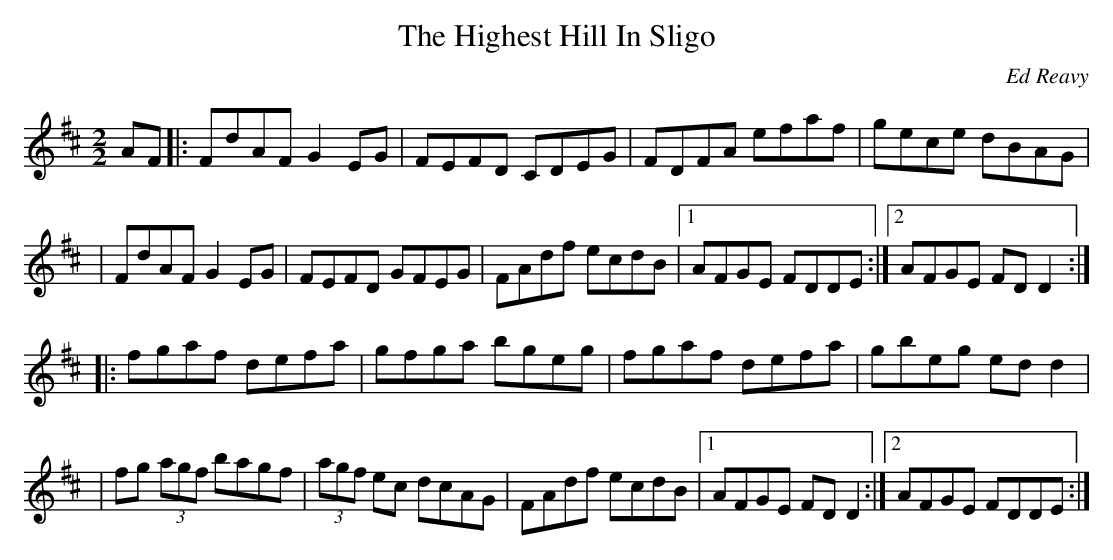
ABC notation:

X:1
T:The Highest Hill In Sligo
M:2/2
L:1/8
C:Ed Reavy
K:D
AF \
|: FdAF G2 EG | FEFD CDEG | FDFA efaf | gece dBAG |
| FdAF G2 EG | FEFD GFEG | FAdf ecdB |1 AFGE FDDE :|2 AFGE FD D2 :|
|: fgaf defa | gfga bgeg | fgaf defa | gbeg ed d2 |
| fg (3agf bagf | (3agf ec dcAG | FAdf ecdB |1 AFGE FD D2 :|2 AFGE FDDE :|
